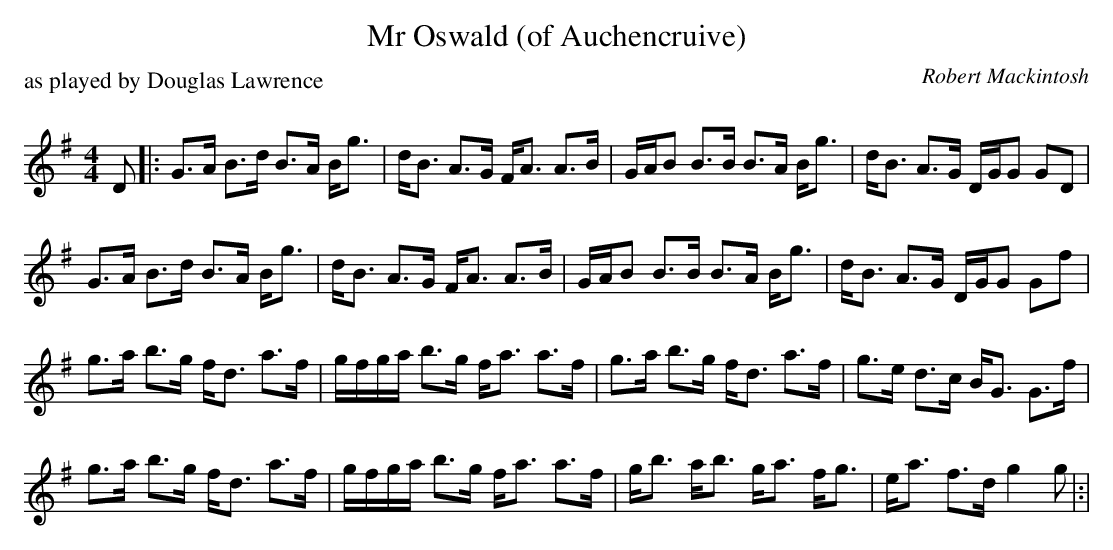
X:1
T: Mr Oswald (of Auchencruive)
C:Robert Mackintosh
P:as played by Douglas Lawrence
Q: 128
K:G
M:4/4
L:1/16
D2|:G3A B3d B3A Bg3|dB3 A3G FA3 A3B|GAB2 B3B B3A Bg3|dB3 A3G DGG2 G2D2|
G3A B3d B3A Bg3|dB3 A3G FA3 A3B|GAB2 B3B B3A Bg3|dB3 A3G DGG2 G2f2|
g3a b3g fd3 a3f|gfga b3g fa3 a3f|g3a b3g fd3 a3f|g3e d3c BG3 G3f|
g3a b3g fd3 a3f|gfga b3g fa3 a3f|gb3 ab3 ga3 fg3|ea3 f3d g4 g2|:|
